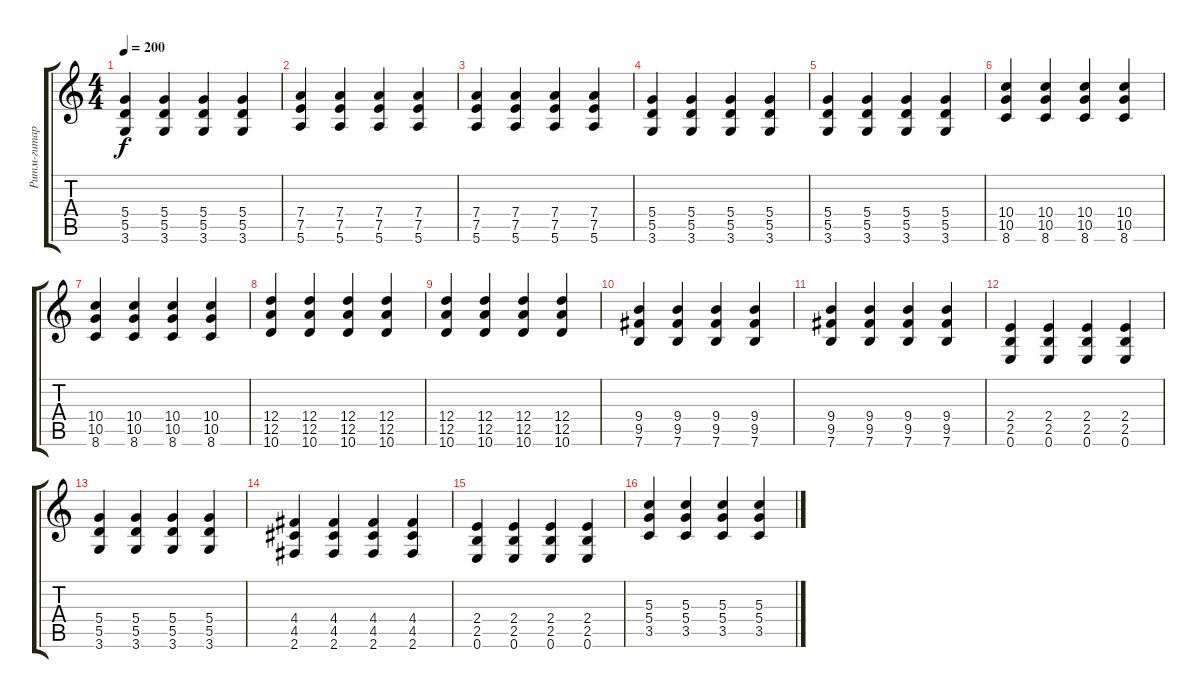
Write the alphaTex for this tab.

\track ("Ритм-гитара" "Ритм-гитар") {instrument overdrivenguitar}
\staff {score tabs}
\tuning (E4 B3 G3 D3 A2 E2) {hide}
\ts (4 4)
\tempo 200
\clef g2
\ks c
(5.4 5.5 3.6).4{dy f} (5.4 5.5 3.6).4 (5.4 5.5 3.6).4 (5.4 5.5 3.6).4 |
(7.4 7.5 5.6).4 (7.4 7.5 5.6).4 (7.4 7.5 5.6).4 (7.4 7.5 5.6).4 |
(7.4 7.5 5.6).4 (7.4 7.5 5.6).4 (7.4 7.5 5.6).4 (7.4 7.5 5.6).4 |
(5.4 5.5 3.6).4 (5.4 5.5 3.6).4 (5.4 5.5 3.6).4 (5.4 5.5 3.6).4 |
(5.4 5.5 3.6).4 (5.4 5.5 3.6).4 (5.4 5.5 3.6).4 (5.4 5.5 3.6).4 |
(10.4 10.5 8.6).4 (10.4 10.5 8.6).4 (10.4 10.5 8.6).4 (10.4 10.5 8.6).4 |
(10.4 10.5 8.6).4 (10.4 10.5 8.6).4 (10.4 10.5 8.6).4 (10.4 10.5 8.6).4 |
(12.4 12.5 10.6).4 (12.4 12.5 10.6).4 (12.4 12.5 10.6).4 (12.4 12.5 10.6).4 |
(12.4 12.5 10.6).4 (12.4 12.5 10.6).4 (12.4 12.5 10.6).4 (12.4 12.5 10.6).4 |
(9.4 9.5 7.6).4 (9.4 9.5 7.6).4 (9.4 9.5 7.6).4 (9.4 9.5 7.6).4 |
(9.4 9.5 7.6).4 (9.4 9.5 7.6).4 (9.4 9.5 7.6).4 (9.4 9.5 7.6).4 |
(2.4 2.5 0.6).4 (2.4 2.5 0.6).4 (2.4 2.5 0.6).4 (2.4 2.5 0.6).4 |
(5.4 5.5 3.6).4 (5.4 5.5 3.6).4 (5.4 5.5 3.6).4 (5.4 5.5 3.6).4 |
(4.4 4.5 2.6).4 (4.4 4.5 2.6).4 (4.4 4.5 2.6).4 (4.4 4.5 2.6).4 |
(2.4 2.5 0.6).4 (2.4 2.5 0.6).4 (2.4 2.5 0.6).4 (2.4 2.5 0.6).4 |
(5.3 5.4 3.5).4 (5.3 5.4 3.5).4 (5.3 5.4 3.5).4 (5.3 5.4 3.5).4
